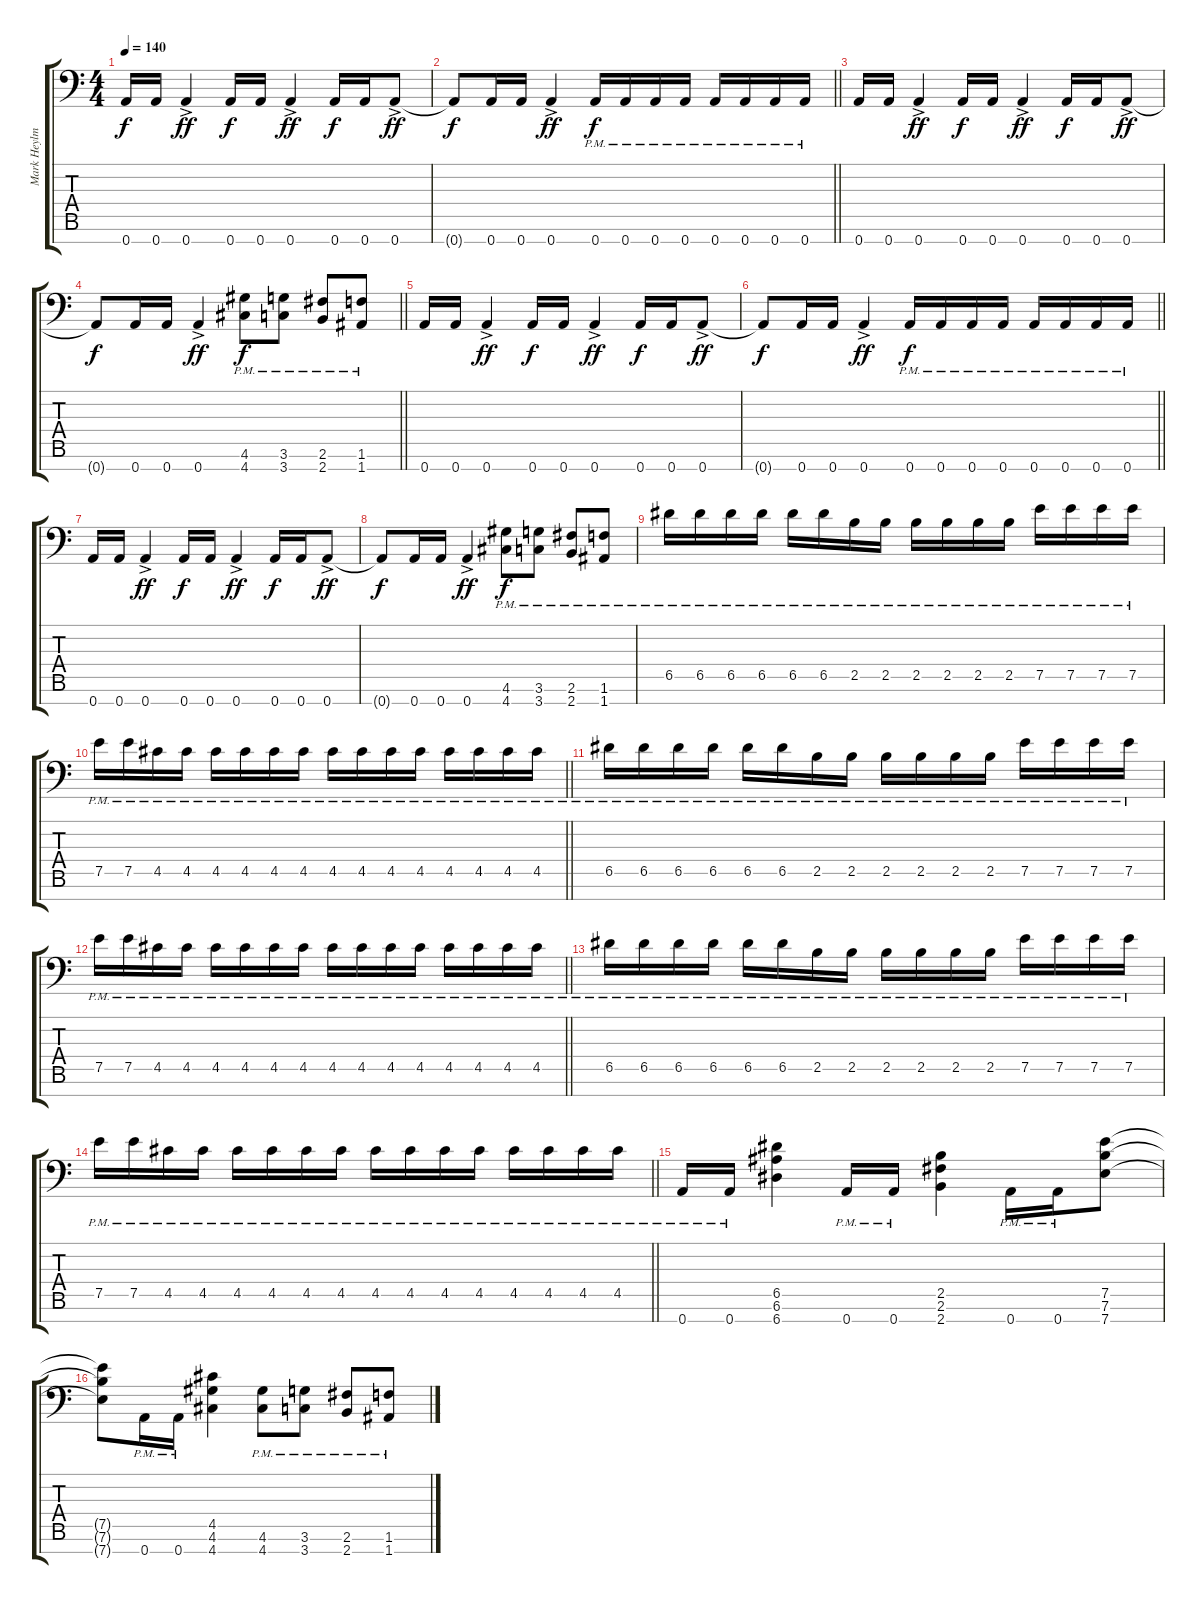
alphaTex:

\track ("Mark Heylmun" "Mark Heylm") {instrument distortionguitar}
\staff {score tabs}
\tuning (E4 B3 G3 D3 A2 E2 A1) {hide}
\ts (4 4)
\tempo 140
\clef f4
\ks c
0.7.16{dy f} 0.7.16 0.7{ac}.4{dy ff} 0.7.16{dy f} 0.7.16 0.7{ac}.4{dy ff} 0.7.16{dy f} 0.7.16 0.7{ac}.8{dy ff} |
\barLineRight lightlight
0.7{t}.8{dy f} 0.7.16 0.7.16 0.7{ac}.4{dy ff} 0.7{pm}.16{dy f} 0.7{pm}.16 0.7{pm}.16 0.7{pm}.16 0.7{pm}.16 0.7{pm}.16 0.7{pm}.16 0.7{pm}.16 |
0.7.16 0.7.16 0.7{ac}.4{dy ff} 0.7.16{dy f} 0.7.16 0.7{ac}.4{dy ff} 0.7.16{dy f} 0.7.16 0.7{ac}.8{dy ff} |
\barLineRight lightlight
0.7{t}.8{dy f} 0.7.16 0.7.16 0.7{ac}.4{dy ff} (4.6{pm} 4.7{pm}).8{dy f} (3.6{pm} 3.7{pm}).8 (2.6{pm} 2.7{pm}).8 (1.6{pm} 1.7{pm}).8 |
0.7.16 0.7.16 0.7{ac}.4{dy ff} 0.7.16{dy f} 0.7.16 0.7{ac}.4{dy ff} 0.7.16{dy f} 0.7.16 0.7{ac}.8{dy ff} |
\barLineRight lightlight
0.7{t}.8{dy f} 0.7.16 0.7.16 0.7{ac}.4{dy ff} 0.7{pm}.16{dy f} 0.7{pm}.16 0.7{pm}.16 0.7{pm}.16 0.7{pm}.16 0.7{pm}.16 0.7{pm}.16 0.7{pm}.16 |
0.7.16 0.7.16 0.7{ac}.4{dy ff} 0.7.16{dy f} 0.7.16 0.7{ac}.4{dy ff} 0.7.16{dy f} 0.7.16 0.7{ac}.8{dy ff} |
0.7{t}.8{dy f} 0.7.16 0.7.16 0.7{ac}.4{dy ff} (4.6{pm} 4.7{pm}).8{dy f} (3.6{pm} 3.7{pm}).8 (2.6{pm} 2.7{pm}).8 (1.6{pm} 1.7{pm}).8 |
6.5{pm}.16 6.5{pm}.16 6.5{pm}.16 6.5{pm}.16 6.5{pm}.16 6.5{pm}.16 2.5{pm}.16 2.5{pm}.16 2.5{pm}.16 2.5{pm}.16 2.5{pm}.16 2.5{pm}.16 7.5{pm}.16 7.5{pm}.16 7.5{pm}.16 7.5{pm}.16 |
\barLineRight lightlight
7.5{pm}.16 7.5{pm}.16 4.5{pm}.16 4.5{pm}.16 4.5{pm}.16 4.5{pm}.16 4.5{pm}.16 4.5{pm}.16 4.5{pm}.16 4.5{pm}.16 4.5{pm}.16 4.5{pm}.16 4.5{pm}.16 4.5{pm}.16 4.5{pm}.16 4.5{pm}.16 |
6.5{pm}.16 6.5{pm}.16 6.5{pm}.16 6.5{pm}.16 6.5{pm}.16 6.5{pm}.16 2.5{pm}.16 2.5{pm}.16 2.5{pm}.16 2.5{pm}.16 2.5{pm}.16 2.5{pm}.16 7.5{pm}.16 7.5{pm}.16 7.5{pm}.16 7.5{pm}.16 |
\barLineRight lightlight
7.5{pm}.16 7.5{pm}.16 4.5{pm}.16 4.5{pm}.16 4.5{pm}.16 4.5{pm}.16 4.5{pm}.16 4.5{pm}.16 4.5{pm}.16 4.5{pm}.16 4.5{pm}.16 4.5{pm}.16 4.5{pm}.16 4.5{pm}.16 4.5{pm}.16 4.5{pm}.16 |
6.5{pm}.16 6.5{pm}.16 6.5{pm}.16 6.5{pm}.16 6.5{pm}.16 6.5{pm}.16 2.5{pm}.16 2.5{pm}.16 2.5{pm}.16 2.5{pm}.16 2.5{pm}.16 2.5{pm}.16 7.5{pm}.16 7.5{pm}.16 7.5{pm}.16 7.5{pm}.16 |
\barLineRight lightlight
7.5{pm}.16 7.5{pm}.16 4.5{pm}.16 4.5{pm}.16 4.5{pm}.16 4.5{pm}.16 4.5{pm}.16 4.5{pm}.16 4.5{pm}.16 4.5{pm}.16 4.5{pm}.16 4.5{pm}.16 4.5{pm}.16 4.5{pm}.16 4.5{pm}.16 4.5{pm}.16 |
0.7{pm}.16 0.7{pm}.16 (6.5 6.6 6.7).4 0.7{pm}.16 0.7{pm}.16 (2.5 2.6 2.7).4 0.7{pm}.16 0.7{pm}.16 (7.5 7.6 7.7).8 |
(7.5{t} 7.6{t} 7.7{t}).8 0.7{pm}.16 0.7{pm}.16 (4.5 4.6 4.7).4 (4.6{pm} 4.7{pm}).8 (3.6{pm} 3.7{pm}).8 (2.6{pm} 2.7{pm}).8 (1.6{pm} 1.7{pm}).8
